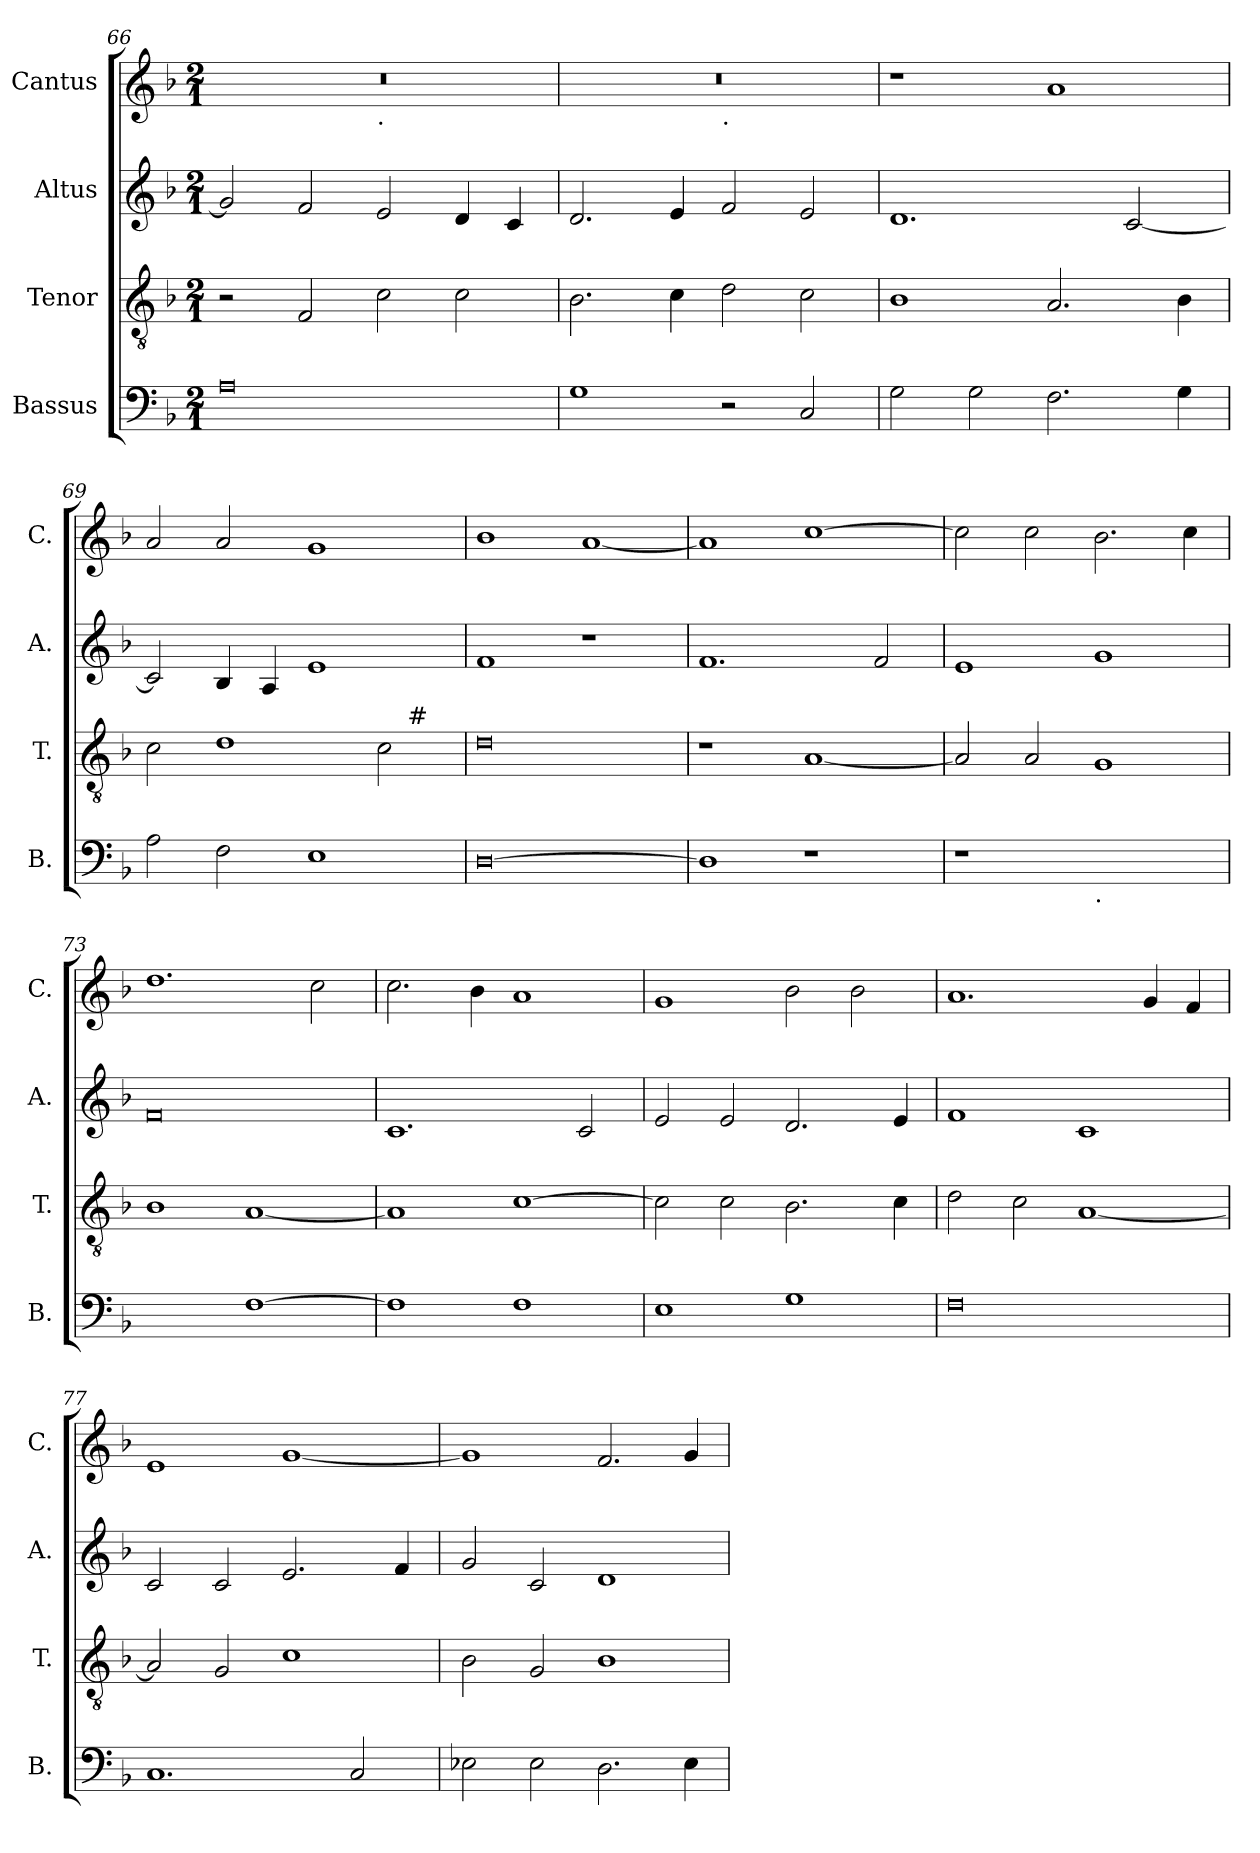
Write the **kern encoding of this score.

**kern	**kern	**kern	**kern
*part4	*part3	*part2	*part1
*staff4	*staff3	*staff2	*staff1
*I"Bassus	*I"Tenor	*I"Altus	*I"Cantus
*I'B.	*I'T.	*I'A.	*I'C.
*clefF4	*clefGv2	*clefG2	*clefG2
*k[b-]	*k[b-]	*k[b-]	*k[b-]
*M2/1	*M2/1	*M2/1	*M2/1
=66	=66	=66	=66
*	*	*	*^
0A	2r	2g/]	0r	1ryy
.	2F/	2f/	.	.
!	!	!	!	!LO:TX:b:t=.
.	2c\	2e/	.	1ryy
.	2c\	4d/	.	.
.	.	4c/	.	.
=67	=67	=67	=67	=67
1G	2.B-\	2.d/	0r	1ryy
.	4c\	4e/	.	.
!	!	!	!	!LO:TX:b:t=.
2r	2d\	2f/	.	1ryy
2C/	2c\	2e/	.	.
*	*	*	*v	*v
=68	=68	=68	=68
2G\	1B-	1.d	1r
2G\	.	.	.
2.F\	2.A/	.	1a
.	.	[2c/	.
4G\	4B-\	.	.
=69	=69	=69	=69
*	*^	*	*
2A\	2c\	1ryy	2c/]	2a/
2F\	1d	.	4B-/	2a/
.	.	.	4A/	.
1E	.	2ryy	1e	1g
.	2c\	8ryy	.	.
!	!	!LO:TX:a:t=#	!	!
.	.	4.ryy	.	.
*	*v	*v	*	*
=70	=70	=70	=70
[0D	0d	1f	1b-
.	.	1r	[1a
=71	=71	=71	=71
1D]	1r	1.f	1a]
1r	[1A	.	[1cc
.	.	2f/	.
=72	=72	=72	=72
1r	2A/]	1e	2cc\]
.	2A/	.	2cc\
!LO:TX:b:t=.	!	!	!
1ryy	1G	1g	2.b-\
.	.	.	4cc\
=73	=73	=73	=73
1ryy	1B-	0f	1.dd
[1F	[1A	.	.
.	.	.	2cc\
=74	=74	=74	=74
1F]	1A]	1.c	2.cc\
.	.	.	4b-\
1F	[1c	.	1a
.	.	2c/	.
=75	=75	=75	=75
1E	2c\]	2e/	1g
.	2c\	2e/	.
1G	2.B-\	2.d/	2b-\
.	.	.	2b-\
.	4c\	4e/	.
=76	=76	=76	=76
0F	2d\	1f	1.a
.	2c\	.	.
.	[1A	1c	.
.	.	.	4g/
.	.	.	4f/
=77	=77	=77	=77
1.C	2A/]	2c/	1e
.	2G/	2c/	.
.	1c	2.e/	[1g
2C/	.	.	.
.	.	4f/	.
=78	=78	=78	=78
2E-X\	2B-\	2g/	1g]
2E-\	2G/	2c/	.
2.D\	1B-	1d	2.f/
4E-\	.	.	4g/
=	=	=	=
*-	*-	*-	*-
